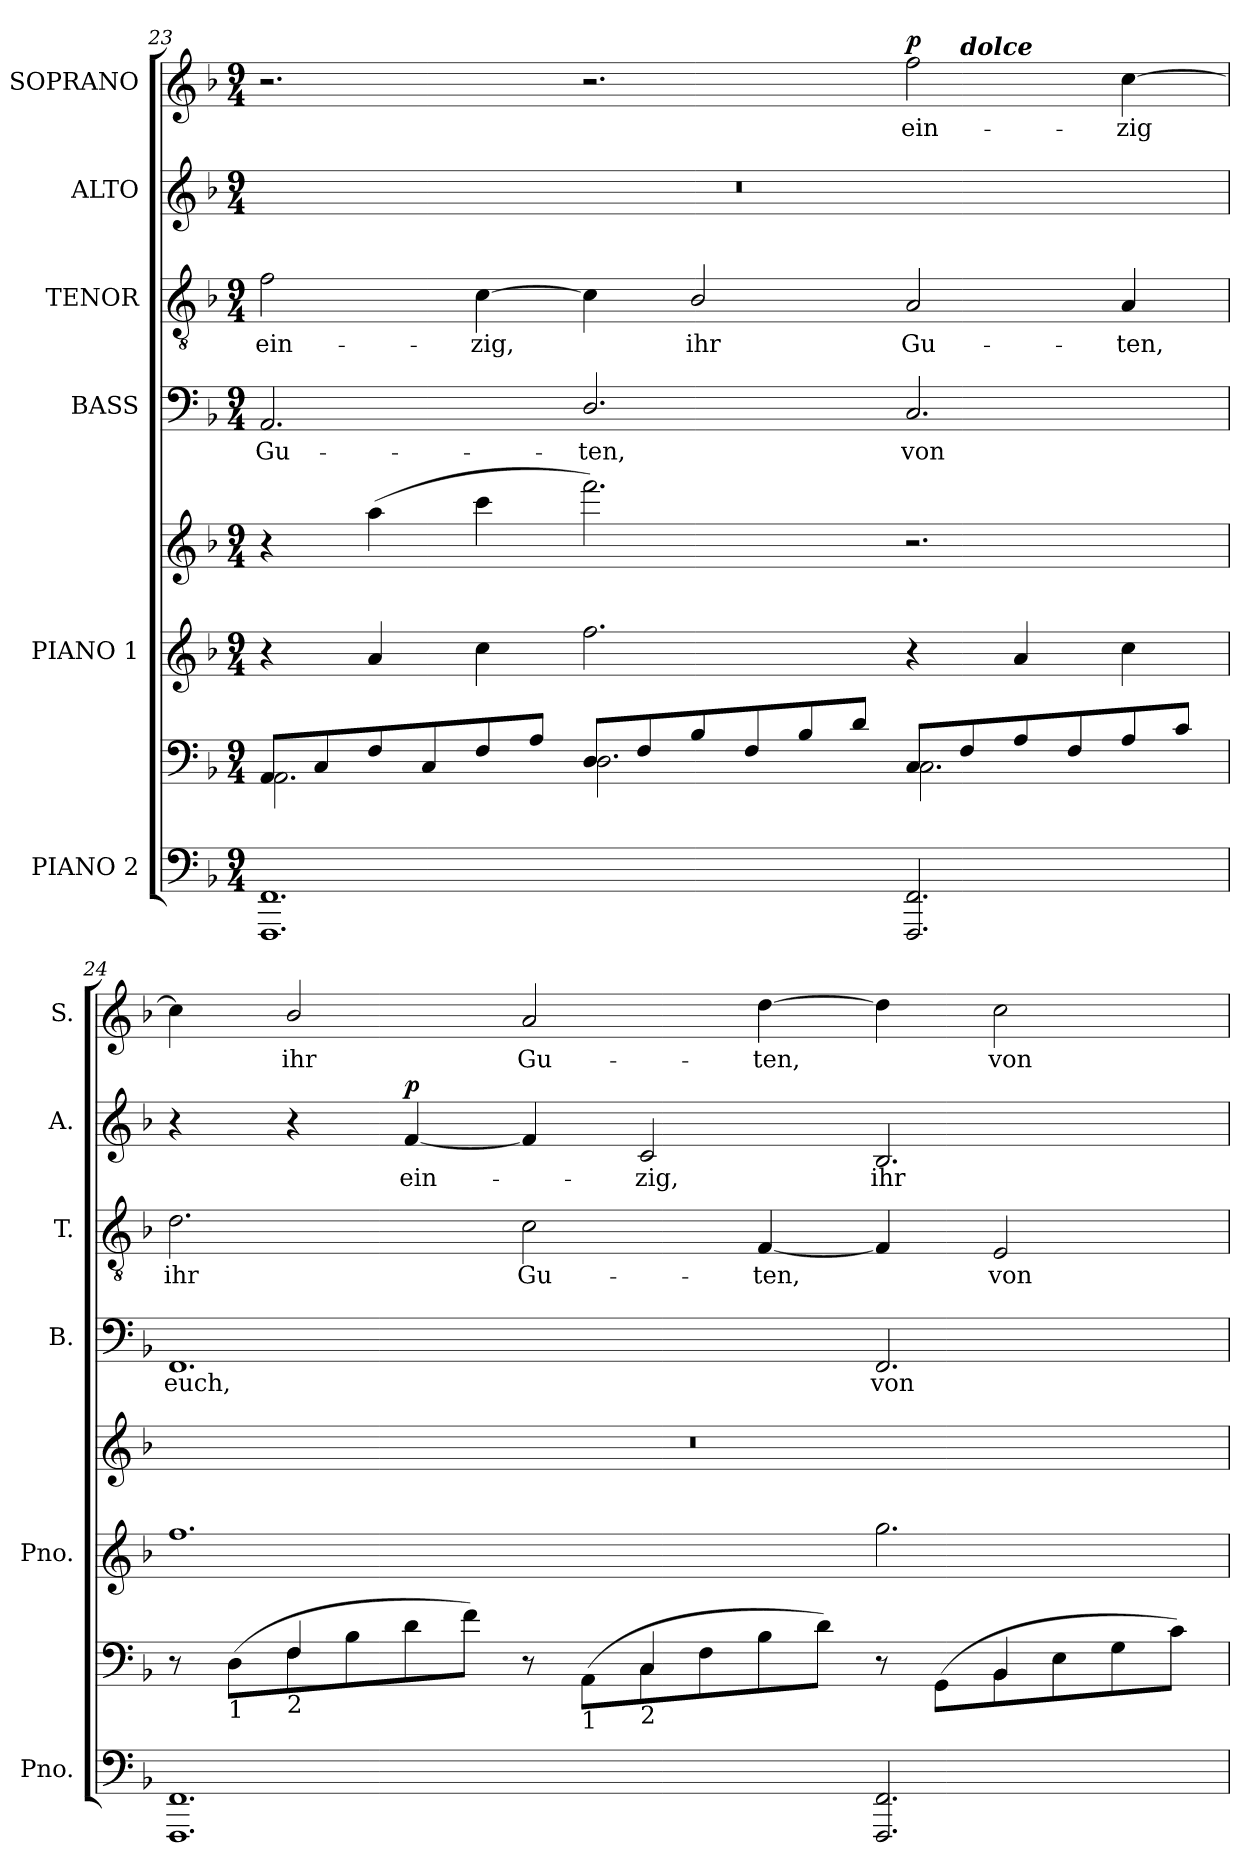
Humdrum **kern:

**kern	**kern	**kern	**kern	**kern	**text	**kern	**text	**kern	**text	**dynam	**kern	**text	**dynam
*part6	*part6	*part5	*part5	*part4	*part4	*part3	*part3	*part2	*part2	*part2	*part1	*part1	*part1
*staff8	*staff7	*staff6	*staff5	*staff4	*staff4	*staff3	*staff3	*staff2	*staff2	*staff2	*staff1	*staff1	*staff1
*I"PIANO 2	*	*I"PIANO 1	*	*I"BASS	*	*I"TENOR	*	*I"ALTO	*	*	*I"SOPRANO	*	*
*I'Pno.	*	*I'Pno.	*	*I'B.	*	*I'T.	*	*I'A.	*	*	*I'S.	*	*
*clefF4	*clefF4	*clefG2	*clefG2	*clefF4	*	*clefGv2	*	*clefG2	*	*	*clefG2	*	*
*	*	*	*	*	*	*ITrd7c12	*	*	*	*	*	*	*
*k[b-]	*k[b-]	*k[b-]	*k[b-]	*k[b-]	*	*k[b-]	*	*k[b-]	*	*	*k[b-]	*	*
*F:	*F:	*F:	*F:	*F:	*	*F:	*	*F:	*	*	*F:	*	*
*M9/4	*M9/4	*M9/4	*M9/4	*M9/4	*	*M9/4	*	*M9/4	*	*	*M9/4	*	*
=23	=23	=23	=23	=23	=23	=23	=23	=23	=23	=23	=23	=23	=23
*	*^	*	*	*	*	*	*	*	*	*	*	*	*
!	!	!	!	!	!	!LO:LY:b:color=#000000	!	!	!	!	!	!	!	!
!	!	!	!	!	!	!	!	!LO:LY:b:color=#000000	!LO:N:vis=1	!	!	!	!	!
*	*	*	*	*	*	*	*	*	*	*	*	*^	*	*
1.FFFi 1.FFi	8AAi/L	2.AAi\	4r	4r	2.AAi/	Gu-	2Fi\	ein-	4%9r	.	.	2.r	1ryy	.	.
.	8Ci/	.	.	.	.	.	.	.	.	.	.	.	.	.	.
.	8Fi/	.	4ai/	(4aai\	.	.	.	.	.	.	.	.	.	.	.
.	8Ci/	.	.	.	.	.	.	.	.	.	.	.	.	.	.
!	!	!	!	!	!	!	!	!LO:LY:b:color=#000000	!	!	!	!	!	!	!
.	8Fi/	.	4cci\	4ccci\	.	.	[4Ci\	-zig,	.	.	.	.	.	.	.
.	8Ai/J	.	.	.	.	.	.	.	.	.	.	.	.	.	.
!	!	!	!	!	!	!LO:LY:b:color=#000000	!	!	!	!	!	!	!	!	!
.	8Di/L	2.Di\	2.ffi\	2.fffi\)	2.Di/	-ten,	4Ci\]	.	.	.	.	2.r	.	.	.
.	8Fi/	.	.	.	.	.	.	.	.	.	.	.	.	.	.
!	!	!	!	!	!	!	!	!LO:LY:b:color=#000000	!	!	!	!	!	!	!
.	8B-i/	.	.	.	.	.	2BB-i/	ihr	.	.	.	.	2ryy	.	.
.	8Fi/	.	.	.	.	.	.	.	.	.	.	.	.	.	.
.	8B-i/	.	.	.	.	.	.	.	.	.	.	.	.	.	.
.	8di/J	.	.	.	.	.	.	.	.	.	.	.	.	.	.
!	!	!	!	!	!	!LO:LY:b:color=#000000	!	!	!	!	!	!	!	!	!
!	!	!	!	!	!	!	!	!LO:LY:b:color=#000000	!	!	!	!	!	!	!
!	!	!	!	!	!	!	!	!	!	!	!	!	!	!LO:LY:b:color=#000000	!
2.FFFi/ 2.FFi	8Ci/L	2.Ci\	4r	2.r	2.Ci/	von	2AAi/	Gu-	.	.	.	2ffi\	8ryy	ein-	p
!	!	!	!	!	!	!	!	!	!	!	!	!	!LO:TX:a:Bi:t=dolce	!	!
.	8Fi/	.	.	.	.	.	.	.	.	.	.	.	2ryy	.	.
.	8Ai/	.	4ai/	.	.	.	.	.	.	.	.	.	.	.	.
.	8Fi/	.	.	.	.	.	.	.	.	.	.	.	.	.	.
!	!	!	!	!	!	!	!	!LO:LY:b:color=#000000	!	!	!	!	!	!	!
!	!	!	!	!	!	!	!	!	!	!	!	!	!	!LO:LY:b:color=#000000	!
.	8Ai/	.	4cci\	.	.	.	4AAi/	-ten,	.	.	.	[4cci\	.	-zig	.
.	8ci/J	.	.	.	.	.	.	.	.	.	.	.	8ryy	.	.
!!LO:LB:g=z
=24	=24	=24	=24	=24	=24	=24	=24	=24	=24	=24	=24	=24	=24	=24	=24
!	!	!	!	!LO:N:vis=1	!	!	!	!	!	!	!	!	!	!	!
*	*	*	*	*	*	*	*	*	*	*	*	*v	*v	*	*
*	*	*	*	*	*	*	*	*	*	*	*	*^	*	*
!	!	!	!	!	!	!LO:LY:b:color=#000000	!	!	!	!	!	!	!	!	!
*	*	*	*	*	*	*	*	*	*	*	*	*v	*v	*	*
*	*	*	*	*	*	*	*	*	*	*	*	*^	*	*
!	!	!	!	!	!	!	!	!LO:LY:b:color=#000000	!	!	!	!	!	!	!
*	*	*	*	*	*	*	*	*	*	*	*	*v	*v	*	*
1.FFFi 1.FFi	8r	4ryy	1.ffi	4%9r	1.FFi	euch,	2.Di\	ihr	4r	.	.	4cci\]	.	.
!	!LO:TX:b:t=1	!	!	!	!	!	!	!	!	!	!	!	!	!
.	(8Di\L	.	.	.	.	.	.	.	.	.	.	.	.	.
!	!LO:TX:b:t=2	!	!	!	!	!	!	!	!	!	!	!	!	!
!	!	!	!	!	!	!	!	!	!	!	!	!	!LO:LY:b:color=#000000	!
.	8Fi\	4Fi/	.	.	.	.	.	.	4r	.	.	2b-i/	ihr	.
.	8B-i\	.	.	.	.	.	.	.	.	.	.	.	.	.
!	!	!	!	!	!	!	!	!	!	!LO:LY:b:color=#000000	!	!	!	!
.	8di\	4ryy	.	.	.	.	.	.	[4fi/	ein-	p	.	.	.
.	8fi\J)	.	.	.	.	.	.	.	.	.	.	.	.	.
!	!	!	!	!	!	!	!	!LO:LY:b:color=#000000	!	!	!	!	!	!
!	!	!	!	!	!	!	!	!	!	!	!	!	!LO:LY:b:color=#000000	!
.	8r	4ryy	.	.	.	.	2Ci\	Gu-	4fi/]	.	.	2ai/	Gu-	.
!	!LO:TX:b:t=1	!	!	!	!	!	!	!	!	!	!	!	!	!
.	(8AAi\L	.	.	.	.	.	.	.	.	.	.	.	.	.
!	!LO:TX:b:t=2	!	!	!	!	!	!	!	!	!	!	!	!	!
!	!	!	!	!	!	!	!	!	!	!LO:LY:b:color=#000000	!	!	!	!
.	8Ci\	4Ci/	.	.	.	.	.	.	2ci/	-zig,	.	.	.	.
.	8Fi\	.	.	.	.	.	.	.	.	.	.	.	.	.
!	!	!	!	!	!	!	!	!LO:LY:b:color=#000000	!	!	!	!	!	!
!	!	!	!	!	!	!	!	!	!	!	!	!	!LO:LY:b:color=#000000	!
.	8B-i\	4ryy	.	.	.	.	[4FFi/	-ten,	.	.	.	[4ddi\	-ten,	.
.	8di\J)	.	.	.	.	.	.	.	.	.	.	.	.	.
!	!	!	!	!	!	!LO:LY:b:color=#000000	!	!	!	!	!	!	!	!
!	!	!	!	!	!	!	!	!	!	!LO:LY:b:color=#000000	!	!	!	!
2.FFFi/ 2.FFi	8r	4ryy	2.ggi\	.	2.FFi/	von	4FFi/]	.	2.B-i/	ihr	.	4ddi\]	.	.
.	(8GGi\L	.	.	.	.	.	.	.	.	.	.	.	.	.
!	!	!	!	!	!	!	!	!LO:LY:b:color=#000000	!	!	!	!	!	!
!	!	!	!	!	!	!	!	!	!	!	!	!	!LO:LY:b:color=#000000	!
.	8BB-i\	4BB-i/	.	.	.	.	2EEi/	von	.	.	.	2cci\	von	.
.	8Ei\	.	.	.	.	.	.	.	.	.	.	.	.	.
.	8Gi\	4ryy	.	.	.	.	.	.	.	.	.	.	.	.
.	8ci\J)	.	.	.	.	.	.	.	.	.	.	.	.	.
*	*v	*v	*	*	*	*	*	*	*	*	*	*	*	*
=	=	=	=	=	=	=	=	=	=	=	=	=	=
*-	*-	*-	*-	*-	*-	*-	*-	*-	*-	*-	*-	*-	*-
